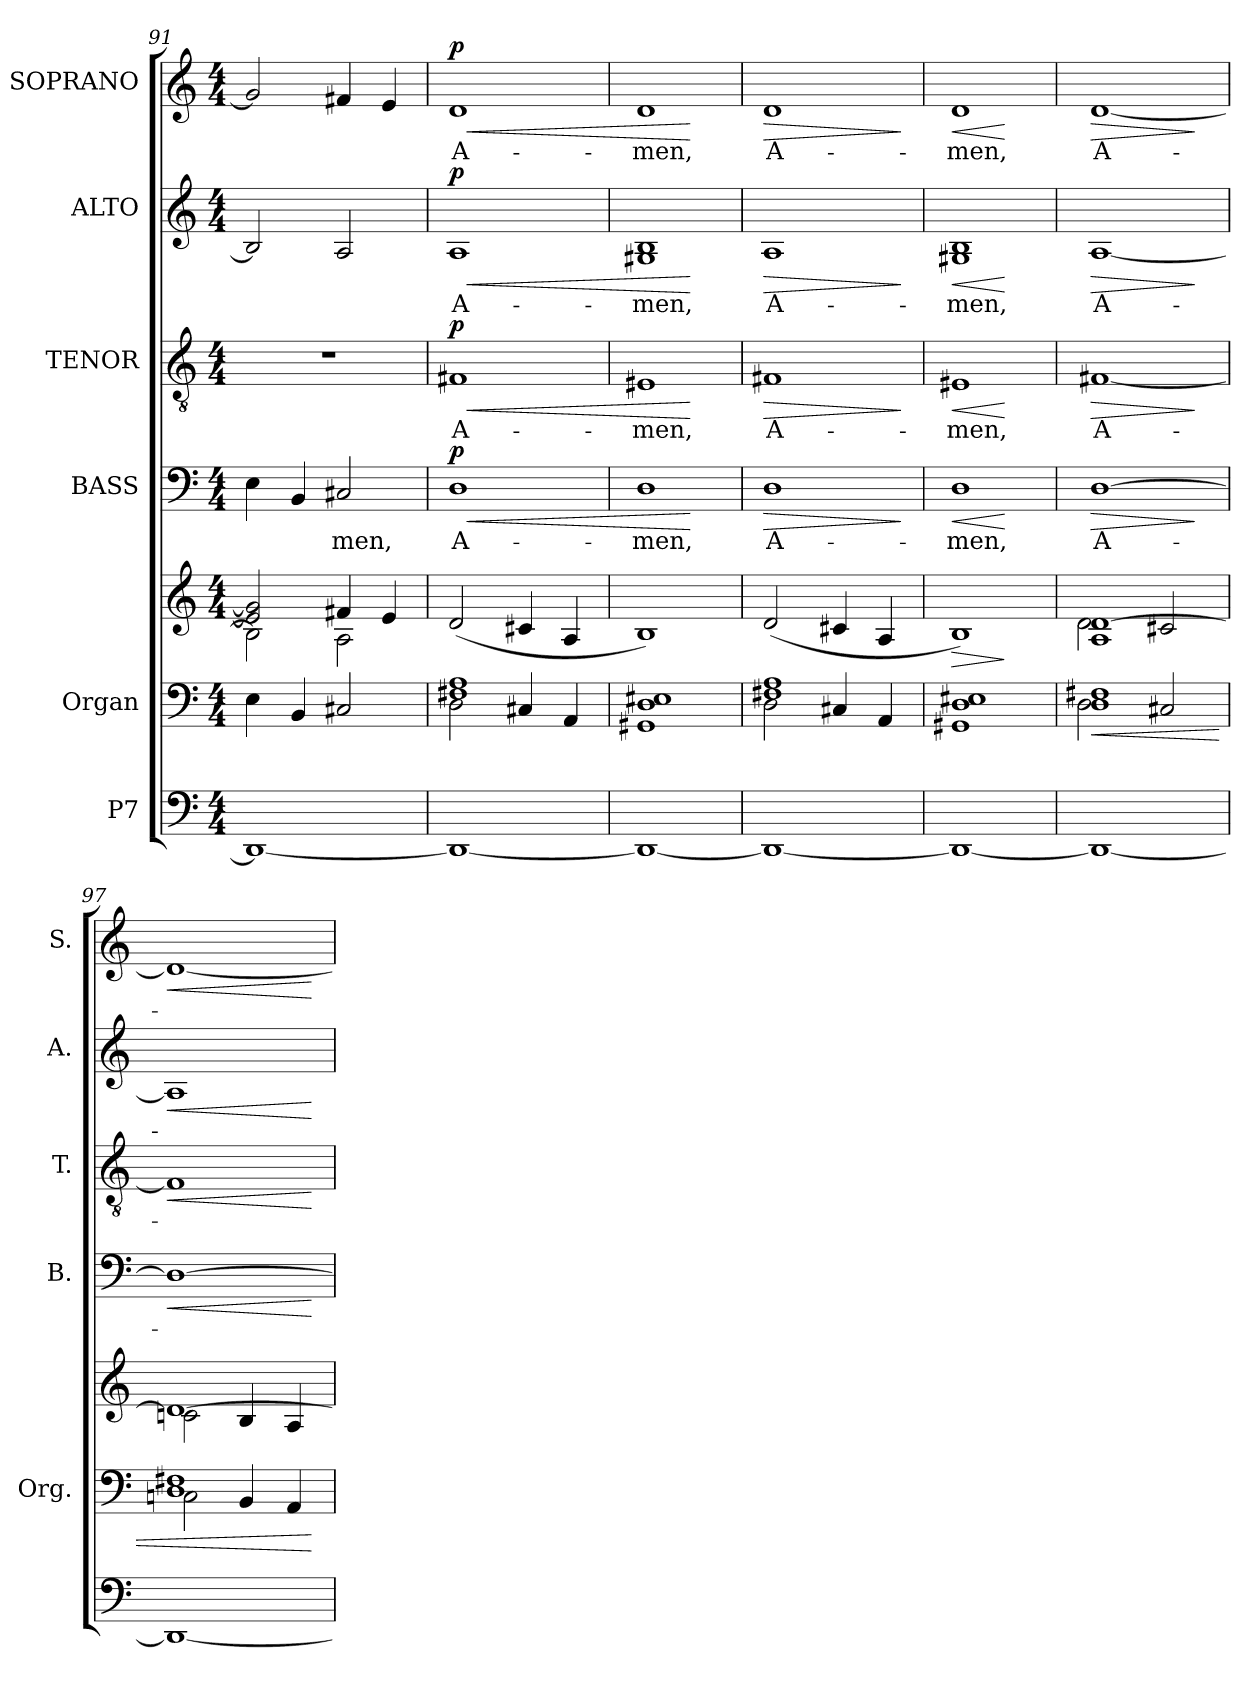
**kern	**kern	**kern	**dynam	**kern	**text	**dynam	**kern	**text	**dynam	**kern	**text	**dynam	**kern	**text	**dynam
*part6	*part5	*part5	*part5	*part4	*part4	*part4	*part3	*part3	*part3	*part2	*part2	*part2	*part1	*part1	*part1
*staff7	*staff6	*staff5	*staff5/6	*staff4	*staff4	*staff4	*staff3	*staff3	*staff3	*staff2	*staff2	*staff2	*staff1	*staff1	*staff1
*I"P7	*I"Organ	*	*	*I"BASS	*	*	*I"TENOR	*	*	*I"ALTO	*	*	*I"SOPRANO	*	*
*	*I'Org.	*	*	*I'B.	*	*	*I'T.	*	*	*I'A.	*	*	*I'S.	*	*
*clefF4	*clefF4	*clefG2	*	*clefF4	*	*	*clefGv2	*	*	*clefG2	*	*	*clefG2	*	*
*	*	*	*	*	*	*	*ITrd7c12	*	*	*	*	*	*	*	*
*k[]	*k[]	*k[]	*	*k[]	*	*	*k[]	*	*	*k[]	*	*	*k[]	*	*
*C:	*C:	*C:	*	*C:	*	*	*C:	*	*	*C:	*	*	*C:	*	*
*M4/4	*M4/4	*M4/4	*	*M4/4	*	*	*M4/4	*	*	*M4/4	*	*	*M4/4	*	*
=91	=91	=91	=91	=91	=91	=91	=91	=91	=91	=91	=91	=91	=91	=91	=91
*	*	*^	*	*	*	*	*	*	*	*	*	*	*	*	*
1DDi_	4Ei\	2ei/] 2gi]	2Bi\]	.	4Ei\	.	.	1r	.	.	2Bi/]	.	.	2gni/]	.	.
.	4BBi/	.	.	.	4BBi/	.	.	.	.	.	.	.	.	.	.	.
!	!	!	!	!	!	!LO:LY:b:color=#000000	!	!	!	!	!	!	!	!	!	!
.	2C#i/	4f#i/	2Ai\	.	2C#i/	-men,	.	.	.	.	2Ai/	.	.	4f#i/	.	.
.	.	4ei/	.	.	.	.	.	.	.	.	.	.	.	4ei/	.	.
=92	=92	=92	=92	=92	=92	=92	=92	=92	=92	=92	=92	=92	=92	=92	=92	=92
*	*^	*	*	*	*	*	*	*	*	*	*	*	*	*	*	*
!	!	!	!	!	!LO:HP:b	!	!	!	!	!	!	!	!	!	!	!	!
!	!	!	!	!	!	!	!LO:LY:b:color=#000000	!LO:HP:b	!	!	!	!	!	!	!	!	!
!	!	!	!	!	!	!	!	!	!	!LO:LY:b:color=#000000	!LO:HP:b	!	!	!	!	!	!
!	!	!	!	!	!	!	!	!	!	!	!	!	!LO:LY:b:color=#000000	!LO:HP:b	!	!	!
!	!	!	!	!	!	!	!	!	!	!	!	!	!	!	!	!LO:LY:b:color=#000000	!LO:HP:b
1DDi_	1F#i 1Ai	2Di\	(2di/	1ryy	< p	1Di	A-	< p	1FF#i	A-	< p	1Ai	A-	< p	1di	A-	< p
.	.	4C#i/	4c#i/	.	.	.	.	.	.	.	.	.	.	.	.	.	.
.	.	4AAi/	4Ai/	.	.	.	.	.	.	.	.	.	.	.	.	.	.
*	*v	*v	*	*	*	*	*	*	*	*	*	*	*	*	*	*	*
*	*	*v	*v	*	*	*	*	*	*	*	*	*	*	*	*	*
.	.	.	[	.	.	.	.	.	.	.	.	.	.	.	.
=93	=93	=93	=93	=93	=93	=93	=93	=93	=93	=93	=93	=93	=93	=93	=93
*	*^	*^	*	*	*	*	*	*	*	*	*	*	*	*	*
!	!	!	!	!	!LO:HP:b	!	!	!	!	!	!	!	!	!	!	!	!
!	!	!	!	!	!	!	!LO:LY:b:color=#000000	!	!	!	!	!	!	!	!	!	!
!	!	!	!	!	!	!	!	!	!	!LO:LY:b:color=#000000	!	!	!	!	!	!	!
!	!	!	!	!	!	!	!	!	!	!	!	!	!LO:LY:b:color=#000000	!	!	!	!
!	!	!	!	!	!	!	!	!	!	!	!	!	!	!	!	!LO:LY:b:color=#000000	!
1DDi_	1Di 1E#Xi	1GG#Xi	1Bi)	1ryy	>	1Di	-men,	.	1EE#Xi	-men,	.	1G#Xi 1Bi	-men,	.	1di	-men,	.
*	*v	*v	*	*	*	*	*	*	*	*	*	*	*	*	*	*	*
*	*	*v	*v	*	*	*	*	*	*	*	*	*	*	*	*	*
.	.	.	]	.	.	[	.	.	[	.	.	[	.	.	[
=94	=94	=94	=94	=94	=94	=94	=94	=94	=94	=94	=94	=94	=94	=94	=94
*	*^	*^	*	*	*	*	*	*	*	*	*	*	*	*	*
!	!	!	!	!	!LO:HP:b	!	!	!	!	!	!	!	!	!	!	!	!
!	!	!	!	!	!	!	!LO:LY:b:color=#000000	!LO:HP:b	!	!	!	!	!	!	!	!	!
!	!	!	!	!	!	!	!	!	!	!LO:LY:b:color=#000000	!LO:HP:b	!	!	!	!	!	!
!	!	!	!	!	!	!	!	!	!	!	!	!	!LO:LY:b:color=#000000	!LO:HP:b	!	!	!
!	!	!	!	!	!	!	!	!	!	!	!	!	!	!	!	!LO:LY:b:color=#000000	!LO:HP:b
1DDi_	1F#i 1Ai	2Di\	(2di/	1ryy	< p	1Di	A-	>	1FF#i	A-	>	1Ai	A-	>	1di	A-	>
.	.	4C#i/	4c#i/	.	.	.	.	.	.	.	.	.	.	.	.	.	.
.	.	4AAi/	4Ai/	.	.	.	.	.	.	.	.	.	.	.	.	.	.
*	*v	*v	*	*	*	*	*	*	*	*	*	*	*	*	*	*	*
*	*	*v	*v	*	*	*	*	*	*	*	*	*	*	*	*	*
.	.	.	[	.	.	]	.	.	]	.	.	]	.	.	]
=95	=95	=95	=95	=95	=95	=95	=95	=95	=95	=95	=95	=95	=95	=95	=95
*	*^	*	*	*	*	*	*	*	*	*	*	*	*	*	*
!	!	!	!	!LO:HP:b	!	!	!	!	!	!	!	!	!	!	!	!
!	!	!	!	!	!	!LO:LY:b:color=#000000	!LO:HP:b	!	!	!	!	!	!	!	!	!
!	!	!	!	!	!	!	!	!	!LO:LY:b:color=#000000	!LO:HP:b	!	!	!	!	!	!
!	!	!	!	!	!	!	!	!	!	!	!	!LO:LY:b:color=#000000	!LO:HP:b	!	!	!
!	!	!	!	!	!	!	!	!	!	!	!	!	!	!	!LO:LY:b:color=#000000	!LO:HP:b
1DDi_	1Di 1E#Xi	1GG#Xi	1Bi)	>	1Di	-men,	<	1EE#Xi	-men,	<	1G#Xi 1Bi	-men,	<	1di	-men,	<
*	*v	*v	*	*	*	*	*	*	*	*	*	*	*	*	*	*
.	.	.	]	.	.	[	.	.	[	.	.	[	.	.	[
!!LO:LB:g=z
=96	=96	=96	=96	=96	=96	=96	=96	=96	=96	=96	=96	=96	=96	=96	=96
!	!	!	!LO:HP:b=2	!	!	!	!	!	!	!	!	!	!	!	!
*	*^	*^	*	*	*	*	*	*	*	*	*	*	*	*	*
!	!	!	!	!	!	!	!LO:LY:b:color=#000000	!LO:HP:b	!	!	!	!	!	!	!	!	!
!	!	!	!	!	!	!	!	!	!	!LO:LY:b:color=#000000	!LO:HP:b	!	!	!	!	!	!
!	!	!	!	!	!	!	!	!	!	!	!	!	!LO:LY:b:color=#000000	!LO:HP:b	!	!	!
!	!	!	!	!	!	!	!	!	!	!	!	!	!	!	!	!LO:LY:b:color=#000000	!LO:HP:b
1DDi_	1Di 1F#i	2Di\	1Ai [1di	2di\	<	[1Di	A-	>	[1FF#i	A-	>	[1Ai	A-	>	[1di	A-	>
.	.	2C#i/	.	2c#i/	.	.	.	.	.	.	.	.	.	.	.	.	.
*	*v	*v	*	*	*	*	*	*	*	*	*	*	*	*	*	*	*
*	*	*v	*v	*	*	*	*	*	*	*	*	*	*	*	*	*
.	.	.	.	.	.	]	.	.	]	.	.	]	.	.	]
=97	=97	=97	=97	=97	=97	=97	=97	=97	=97	=97	=97	=97	=97	=97	=97
*	*^	*^	*	*	*	*	*	*	*	*	*	*	*	*	*
!	!	!	!	!	!	!	!	!LO:HP:b	!	!	!LO:HP:b	!	!	!LO:HP:b	!	!	!LO:HP:b
1DDi_	1Di 1F#i	2Cni\	1di_	2cni\	.	1Di_	.	<	1FF#i]	.	<	1Ai]	.	<	1di_	.	<
.	.	4BBi/	.	4Bi/	.	.	.	.	.	.	.	.	.	.	.	.	.
.	.	4AAi/	.	4Ai/	.	.	.	.	.	.	.	.	.	.	.	.	.
*	*v	*v	*	*	*	*	*	*	*	*	*	*	*	*	*	*	*
*	*	*v	*v	*	*	*	*	*	*	*	*	*	*	*	*	*
.	.	.	[	.	.	[	.	.	[	.	.	[	.	.	[
=	=	=	=	=	=	=	=	=	=	=	=	=	=	=	=
*-	*-	*-	*-	*-	*-	*-	*-	*-	*-	*-	*-	*-	*-	*-	*-
